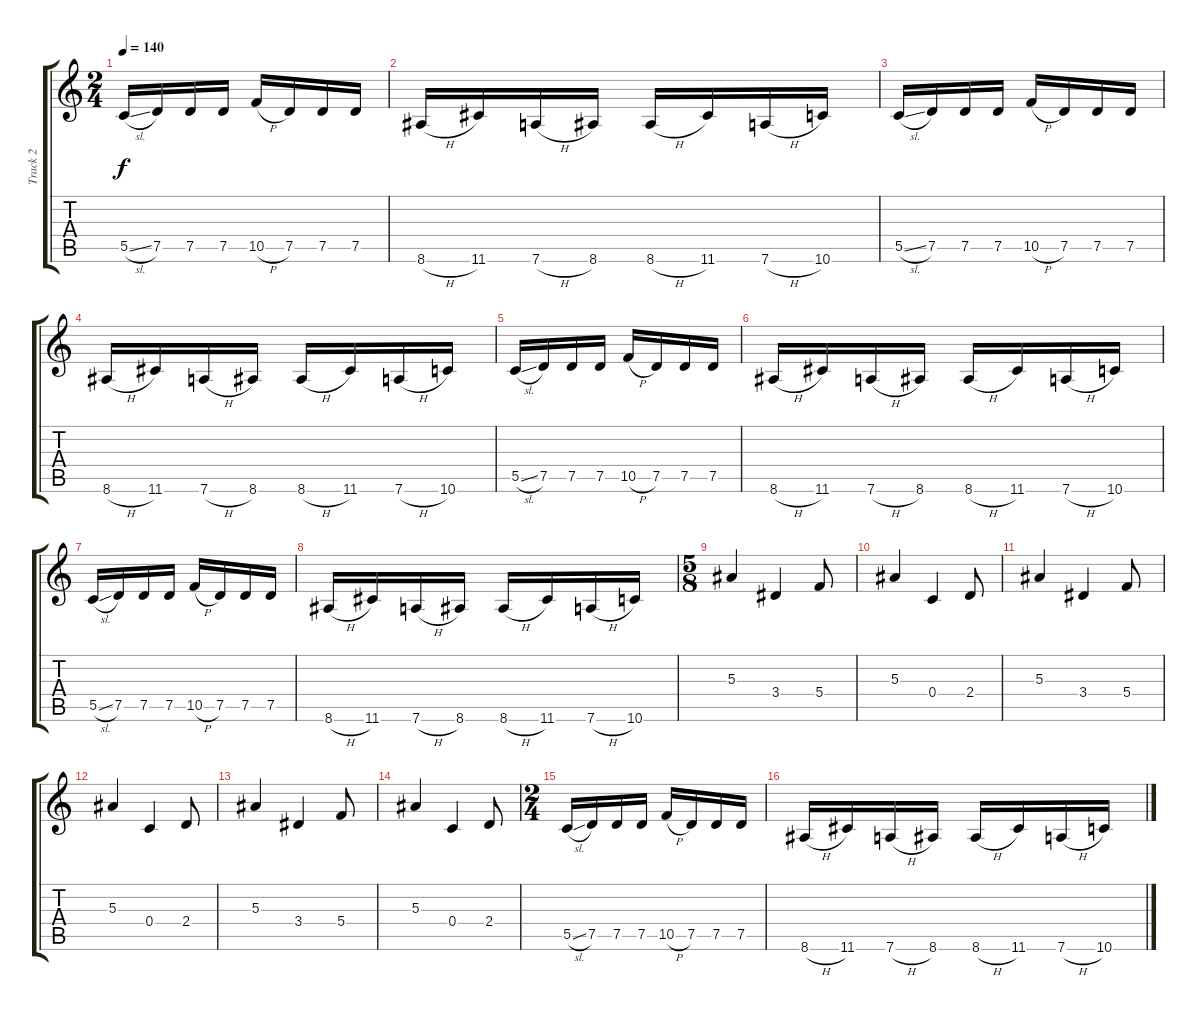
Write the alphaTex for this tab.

\track ("Track 2" "Track 2") {instrument distortionguitar}
\staff {score tabs}
\tuning (D4 A3 F3 C3 G2 D2) {hide}
\ts (2 4)
\tempo 140
\clef g2
\ks c
5.5{sl}.16{dy f} 7.5.16 7.5.16 7.5.16 10.5{h}.16 7.5.16 7.5.16 7.5.16 |
8.6{h}.16 11.6.16 7.6{h}.16 8.6.16 8.6{h}.16 11.6.16 7.6{h}.16 10.6.16 |
5.5{sl}.16 7.5.16 7.5.16 7.5.16 10.5{h}.16 7.5.16 7.5.16 7.5.16 |
8.6{h}.16 11.6.16 7.6{h}.16 8.6.16 8.6{h}.16 11.6.16 7.6{h}.16 10.6.16 |
5.5{sl}.16 7.5.16 7.5.16 7.5.16 10.5{h}.16 7.5.16 7.5.16 7.5.16 |
8.6{h}.16 11.6.16 7.6{h}.16 8.6.16 8.6{h}.16 11.6.16 7.6{h}.16 10.6.16 |
5.5{sl}.16 7.5.16 7.5.16 7.5.16 10.5{h}.16 7.5.16 7.5.16 7.5.16 |
8.6{h}.16 11.6.16 7.6{h}.16 8.6.16 8.6{h}.16 11.6.16 7.6{h}.16 10.6.16 |
\ts (5 8)
5.3.4 3.4.4 5.4.8 |
5.3.4 0.4.4 2.4.8 |
5.3.4 3.4.4 5.4.8 |
5.3.4 0.4.4 2.4.8 |
5.3.4 3.4.4 5.4.8 |
5.3.4 0.4.4 2.4.8 |
\ts (2 4)
5.5{sl}.16 7.5.16 7.5.16 7.5.16 10.5{h}.16 7.5.16 7.5.16 7.5.16 |
8.6{h}.16 11.6.16 7.6{h}.16 8.6.16 8.6{h}.16 11.6.16 7.6{h}.16 10.6.16
